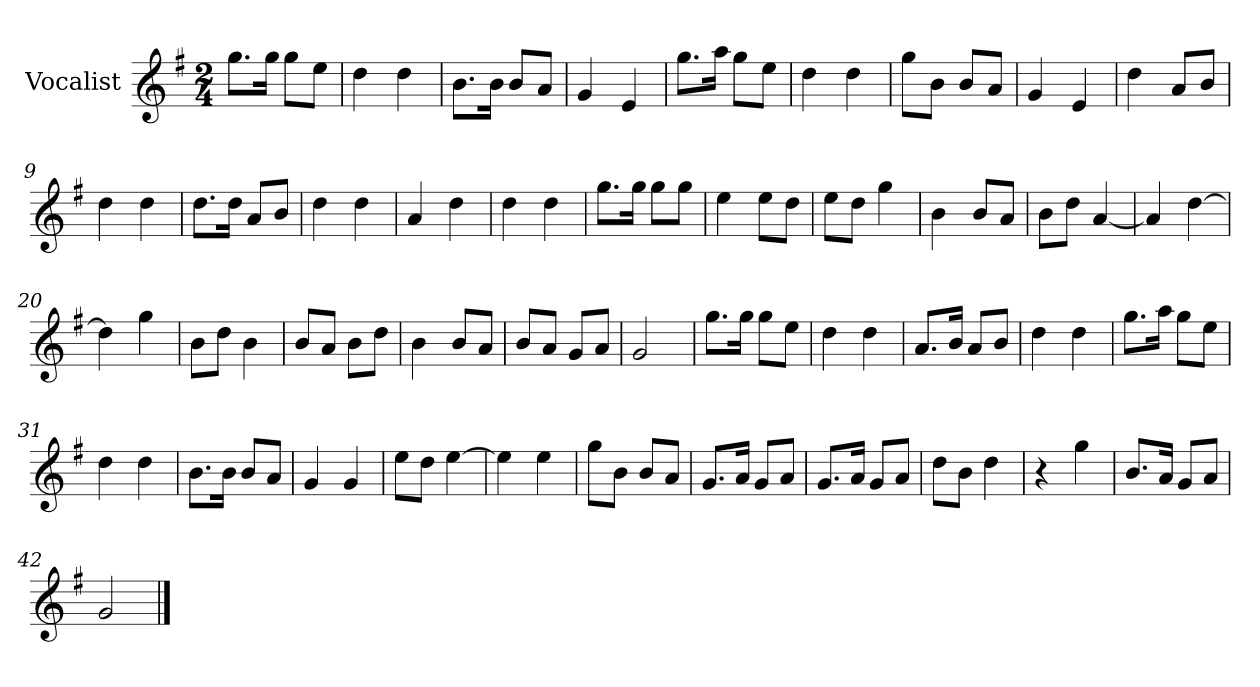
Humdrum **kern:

**kern
*part1
*staff1
*I"Vocalist
*k[f#]
*G:
*M2/4
=
8.ggL
16ggJk
8ggL
8eeJ
=1
4dd
4dd
=2
8.bL
16bJk
8bL
8aJ
=3
4g
4e
=4
8.ggL
16aaJk
8ggL
8eeJ
=5
4dd
4dd
=6
8ggL
8bJ
8bL
8aJ
=7
4g
4e
=8
4dd
8aL
8bJ
=9
4dd
4dd
=10
8.ddL
16ddJk
8aL
8bJ
=11
4dd
4dd
=12
4a
4dd
=13
4dd
4dd
=14
8.ggL
16ggJk
8ggL
8ggJ
=15
4ee
8eeL
8ddJ
=16
8eeL
8ddJ
4gg
=17
4b
8bL
8aJ
=18
8bL
8ddJ
[4a
=19
4a]
[4dd
=20
4dd]
4gg
=21
8bL
8ddJ
4b
=22
8bL
8aJ
8bL
8ddJ
=23
4b
8bL
8aJ
=24
8bL
8aJ
8gL
8aJ
=25
2g
=26
8.ggL
16ggJk
8ggL
8eeJ
=27
4dd
4dd
=28
8.aL
16bJk
8aL
8bJ
=29
4dd
4dd
=30
8.ggL
16aaJk
8ggL
8eeJ
=31
4dd
4dd
=32
8.bL
16bJk
8bL
8aJ
=33
4g
4g
=34
8eeL
8ddJ
[4ee
=35
4ee]
4ee
=36
8ggL
8bJ
8bL
8aJ
=37
8.gL
16aJk
8gL
8aJ
=38
8.gL
16aJk
8gL
8aJ
=39
8ddL
8bJ
4dd
=40
4r
4gg
=41
8.bL
16aJk
8gL
8aJ
=42
2g
==
*-
